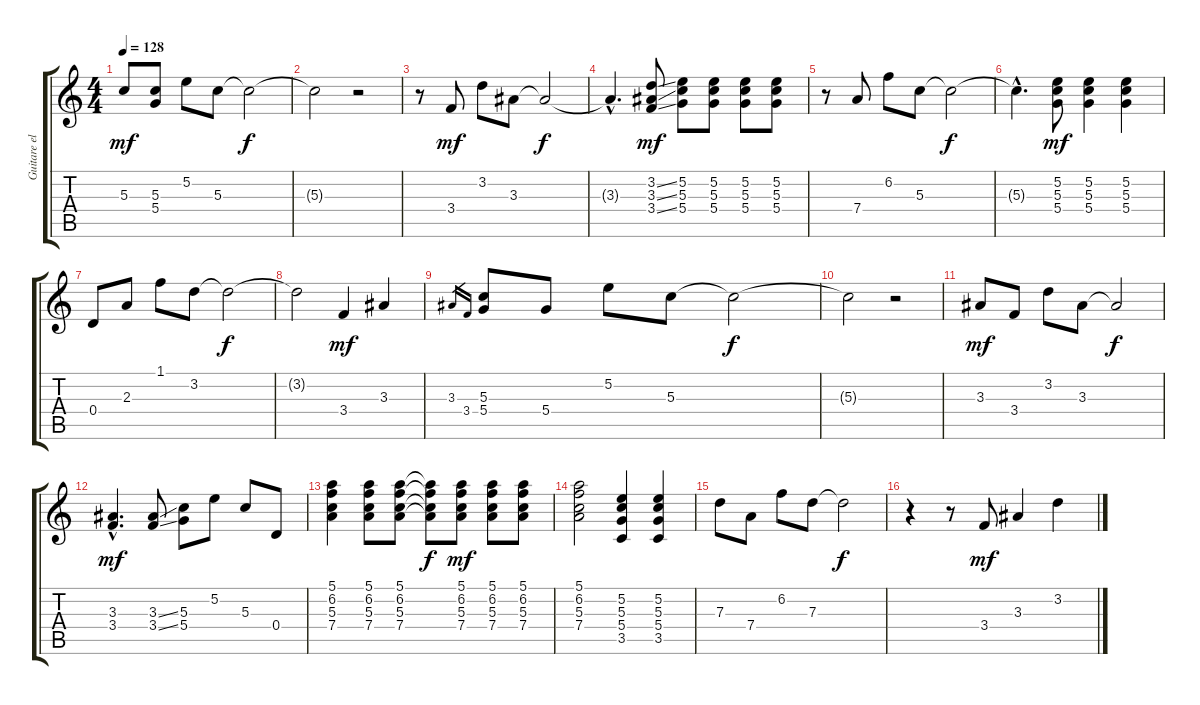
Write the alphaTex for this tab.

\track ("Guitare elec 2" "Guitare el") {instrument electricguitarclean}
\staff {score tabs}
\tuning (E4 B3 G3 D3 A2 E2) {hide}
\ts (4 4)
\tempo 128
\clef g2
\ks c
5.3.8{dy mf} (5.3 5.4).8 5.2.8 5.3.8 5.3{t}.2{dy f} |
5.3{t}.2 r.2 |
r.8 3.4.8{dy mf} 3.2.8 3.3.8 3.3{t}.2{dy f} |
3.3{hac t}.4{d} (3.2{ss} 3.3{ss} 3.4{ss}).8{dy mf} (5.2 5.3 5.4).8 (5.2 5.3 5.4).8 (5.2 5.3 5.4).8 (5.2 5.3 5.4).8 |
r.8 7.4.8 6.2.8 5.3.8 5.3{t}.2{dy f} |
5.3{hac t}.4{d} (5.2 5.3 5.4).8{dy mf} (5.2 5.3 5.4).4 (5.2 5.3 5.4).4 |
0.4.8 2.3.8 1.1.8 3.2.8 3.2{t}.2{dy f} |
3.2{t}.2 3.4.4{dy mf} 3.3.4 |
3.3.16{gr} 3.4.16{gr} (5.3 5.4).8 5.4.8 5.2.8 5.3.8 5.3{t}.2{dy f} |
5.3{t}.2 r.2 |
3.3.8{dy mf} 3.4.8 3.2.8 3.3.8 3.3{t}.2{dy f} |
(3.3{hac} 3.4{hac}).4{d dy mf} (3.3{ss} 3.4{ss}).8 (5.3 5.4).8 5.2.8 5.3.8 0.4.8 |
(5.1 6.2 5.3 7.4).4 (5.1 6.2 5.3 7.4).8 (5.1 6.2 5.3 7.4).8 (5.1{t} 6.2{t} 5.3{t} 7.4{t}).8{dy f} (5.1 6.2 5.3 7.4).8{dy mf} (5.1 6.2 5.3 7.4).8 (5.1 6.2 5.3 7.4).8 |
(5.1 6.2 5.3 7.4).2 (5.2 5.3 5.4 3.5).4 (5.2 5.3 5.4 3.5).4 |
7.3.8 7.4.8 6.2.8 7.3.8 7.3{t}.2{dy f} |
r.4 r.8 3.4.8{dy mf} 3.3.4 3.2.4
